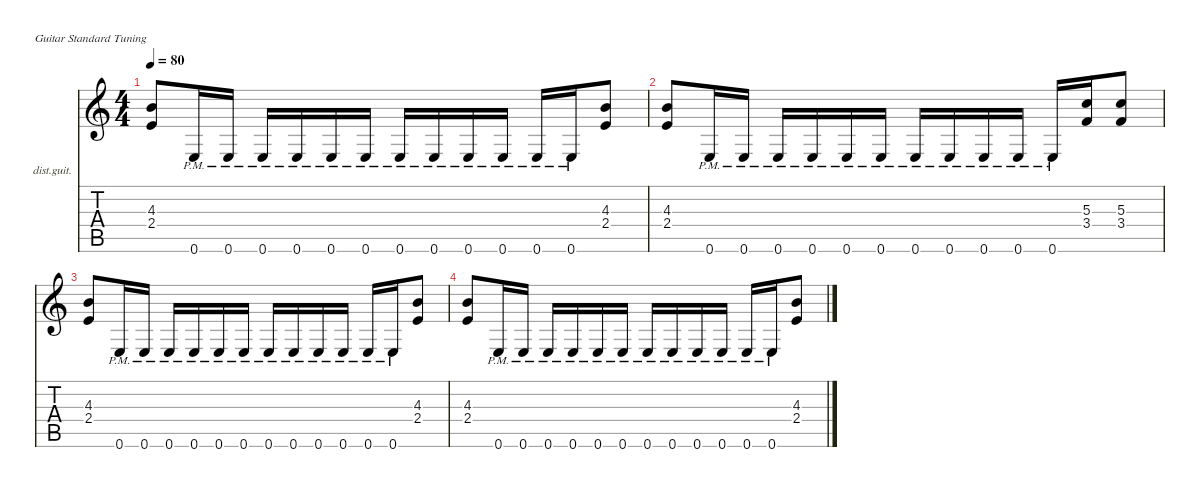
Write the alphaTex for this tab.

\defaultSystemsLayout 4
\hideDynamics
\bracketExtendMode nobrackets
\firstSystemTrackNameOrientation horizontal
\otherSystemsTrackNameOrientation horizontal
\track ("Distortion Guitar" "dist.guit.") {instrument distortionguitar}
\staff {score tabs}
\tuning (E4 B3 G3 D3 A2 E2)
\ts (4 4)
\tempo 80
\clef g2
\ks c
(2.4 4.3).8{dy mf instrument distortionguitar} 0.6{pm}.16 0.6{pm}.16 0.6{pm}.16 0.6{pm}.16 0.6{pm}.16 0.6{pm}.16 0.6{pm}.16 0.6{pm}.16 0.6{pm}.16 0.6{pm}.16 0.6{pm}.16 0.6{pm}.16 (2.4 4.3).8 |
(2.4 4.3).8 0.6{pm}.16 0.6{pm}.16 0.6{pm}.16 0.6{pm}.16 0.6{pm}.16 0.6{pm}.16 0.6{pm}.16 0.6{pm}.16 0.6{pm}.16 0.6{pm}.16 0.6{pm}.16 (3.4 5.3).16 (3.4 5.3).8 |
(2.4 4.3).8 0.6{pm}.16 0.6{pm}.16 0.6{pm}.16 0.6{pm}.16 0.6{pm}.16 0.6{pm}.16 0.6{pm}.16 0.6{pm}.16 0.6{pm}.16 0.6{pm}.16 0.6{pm}.16 0.6{pm}.16 (2.4 4.3).8 |
(2.4 4.3).8 0.6{pm}.16 0.6{pm}.16 0.6{pm}.16 0.6{pm}.16 0.6{pm}.16 0.6{pm}.16 0.6{pm}.16 0.6{pm}.16 0.6{pm}.16 0.6{pm}.16 0.6{pm}.16 0.6{pm}.16 (2.4 4.3).8
